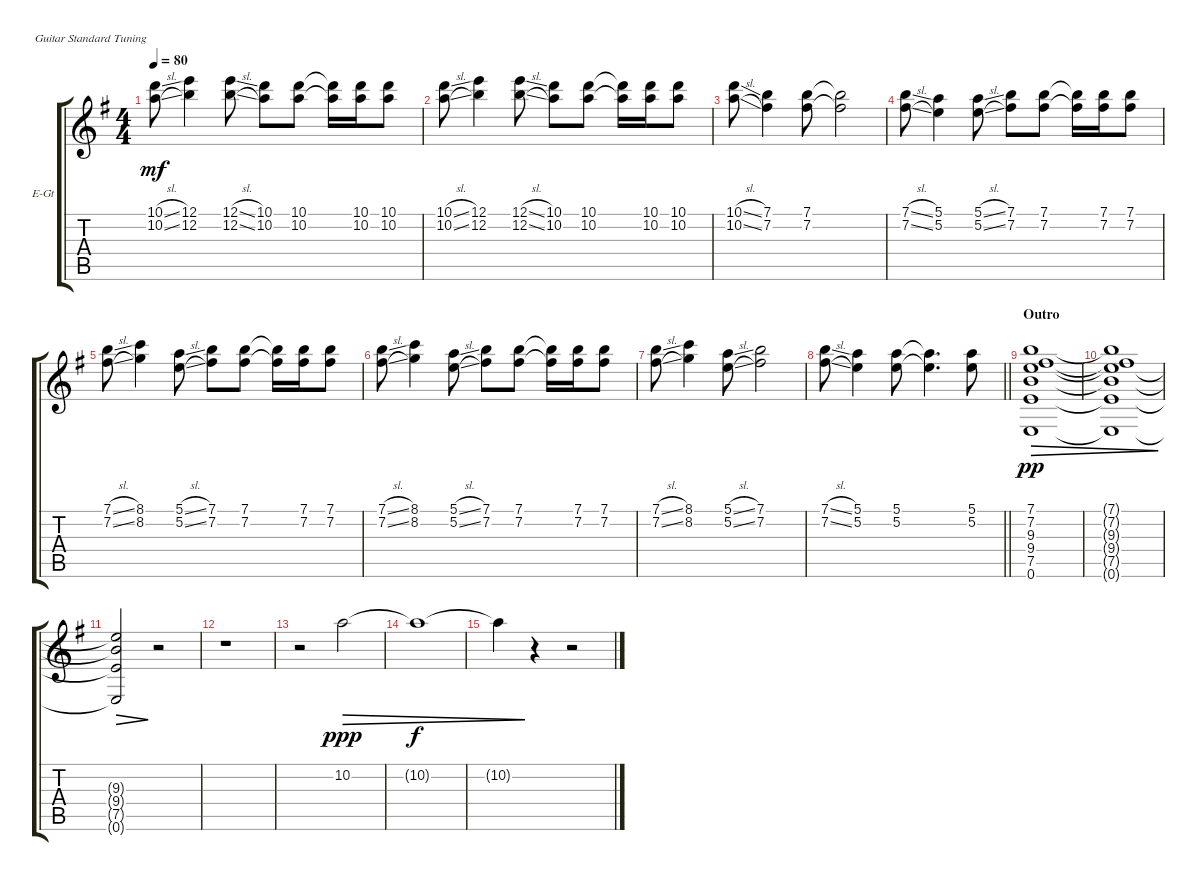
\bracketExtendMode groupsimilarinstruments
\firstSystemTrackNameOrientation horizontal
\otherSystemsTrackNameOrientation horizontal
\track ("Gtr.3 (Solo)" "E-Gt") {instrument distortionguitar}
\staff {score tabs}
\tuning (E4 B3 G3 D3 A2 E2)
\ts (4 4)
\tempo 80
\clef g2
\ks g
(10.1{sl} 10.2{sl}).8{dy mf} (12.1 12.2).4 (12.1{sl} 12.2{sl}).8 (10.1 10.2).8 (10.1 10.2).8 (10.1{t} 10.2{t}).16 (10.1 10.2).16 (10.1 10.2).8 |
(10.1{sl} 10.2{sl}).8 (12.1 12.2).4 (12.1{sl} 12.2{sl}).8 (10.1 10.2).8 (10.1 10.2).8 (10.1{t} 10.2{t}).16 (10.1 10.2).16 (10.1 10.2).8 |
(10.1{sl} 10.2{sl}).8 (7.1 7.2).4 (7.1 7.2).8 (7.1{t} 7.2{t}).2 |
(7.1{sl} 7.2{sl}).8 (5.1 5.2).4 (5.1{sl} 5.2{sl}).8 (7.1 7.2).8 (7.1 7.2).8 (7.1{t} 7.2{t}).16 (7.1 7.2).16 (7.1 7.2).8 |
(7.1{sl} 7.2{sl}).8 (8.1 8.2).4 (5.1{sl} 5.2{sl}).8 (7.1 7.2).8 (7.1 7.2).8 (7.1{t} 7.2{t}).16 (7.1 7.2).16 (7.1 7.2).8 |
(7.1{sl} 7.2{sl}).8 (8.1 8.2).4 (5.1{sl} 5.2{sl}).8 (7.1 7.2).8 (7.1 7.2).8 (7.1{t} 7.2{t}).16 (7.1 7.2).16 (7.1 7.2).8 |
(7.1{sl} 7.2{sl}).8 (8.1 8.2).4 (5.1{sl} 5.2{sl}).8 (7.1 7.2).2 |
\barLineRight lightlight
(7.1{sl} 7.2{sl}).8 (5.1 5.2).4 (5.1 5.2).8 (5.1{t} 5.2{t}).4{d} (5.1 5.2).8 |
\section ("" "Outro")
(7.1 7.2 9.3 9.4 7.5 0.6).1{dec dy pp} |
(7.1{t} 7.2{t} 9.3{t} 9.4{t} 7.5{t} 0.6{t}).1{dec} |
(9.3{t} 9.4{t} 7.5{t} 0.6{t}).2{dec} r.2 |
r.1 |
r.2 10.2.2{dec dy ppp} |
10.2{t}.1{dec dy f} |
10.2{t}.4{dec} r.4 r.2
